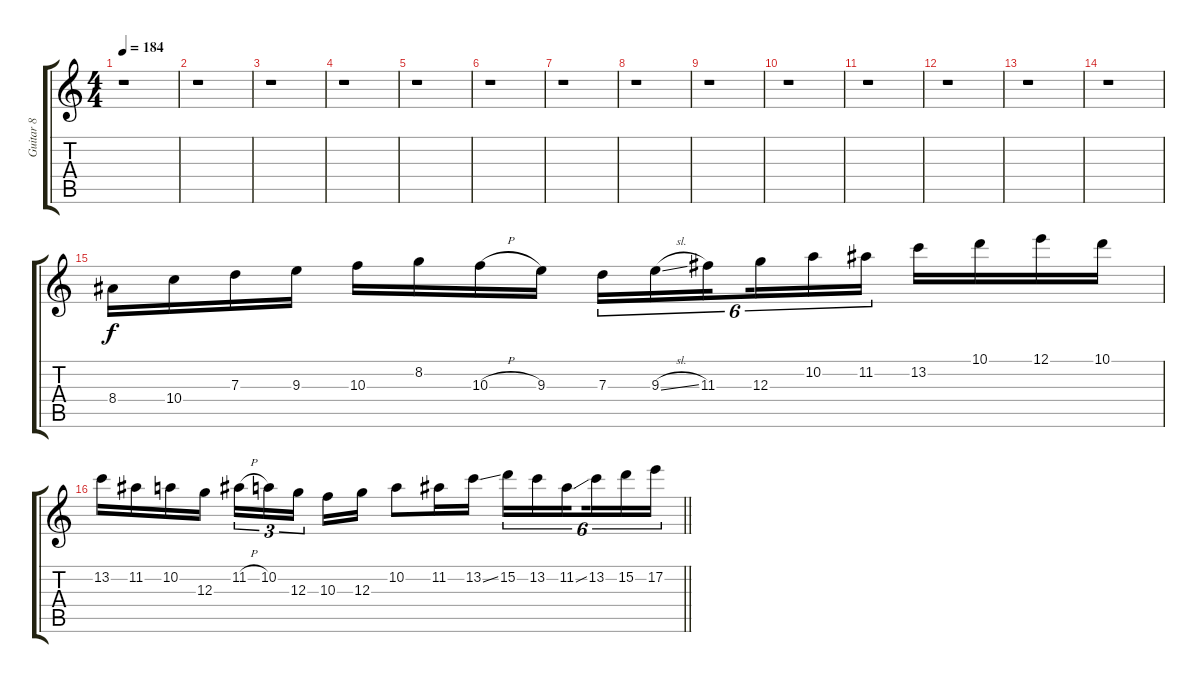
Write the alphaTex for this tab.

\track ("Guitar 8" "Guitar 8") {instrument distortionguitar}
\staff {score tabs}
\tuning (E4 B3 G3 D3 A2 D2) {hide}
\ts (4 4)
\tempo 184
\clef g2
\ks c
r.1{dy f} |
r.1 |
r.1 |
r.1 |
r.1 |
r.1 |
r.1 |
r.1 |
r.1 |
r.1 |
r.1 |
r.1 |
r.1 |
r.1 |
8.4.16 10.4.16 7.3.16 9.3.16 10.3.16 8.2.16 10.3{h}.16 9.3.16 7.3.16{tu (6 4)} 9.3{sl}.16{tu (6 4)} 11.3.16{tu (6 4) beam splitsecondary} 12.3.16{tu (6 4)} 10.2.16{tu (6 4)} 11.2.16{tu (6 4)} 13.2.16 10.1.16 12.1.16 10.1.16 |
\barLineRight lightlight
13.2.16 11.2.16 10.2.16 12.3.16 11.2{h}.16{tu (3 2)} 10.2.16{tu (3 2)} 12.3.16{tu (3 2) beam splitsecondary} 10.3.16 12.3.16 10.2.8 11.2.16 13.2{ss}.16 15.2.16{tu (6 4)} 13.2.16{tu (6 4)} 11.2{ss}.16{tu (6 4) beam splitsecondary} 13.2.16{tu (6 4)} 15.2.16{tu (6 4)} 17.2.16{tu (6 4)}
